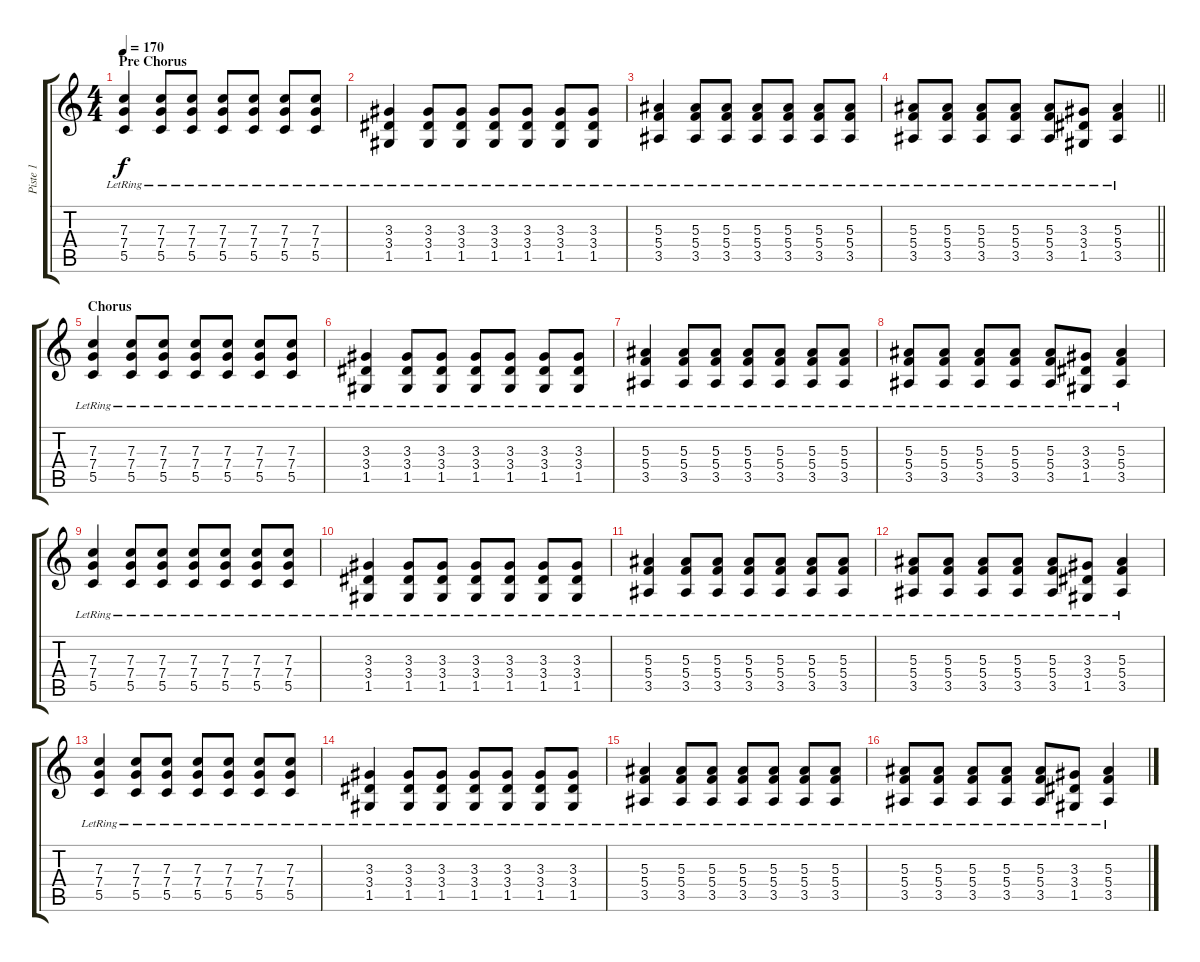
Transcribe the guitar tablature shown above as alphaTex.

\track ("Piste 1" "Piste 1") {instrument acousticguitarsteel}
\staff {score tabs}
\tuning (D4 A3 F3 C3 G2 C2) {hide}
\ts (4 4)
\section ("" "Pre Chorus")
\tempo 170
\clef g2
\ks c
(7.3{lr} 7.4{lr} 5.5{lr}).4{dy f} (7.3{lr} 7.4{lr} 5.5{lr}).8 (7.3{lr} 7.4{lr} 5.5{lr}).8 (7.3{lr} 7.4{lr} 5.5{lr}).8 (7.3{lr} 7.4{lr} 5.5{lr}).8 (7.3{lr} 7.4{lr} 5.5{lr}).8 (7.3{lr} 7.4{lr} 5.5{lr}).8 |
(3.3{lr} 3.4{lr} 1.5{lr}).4 (3.3{lr} 3.4{lr} 1.5{lr}).8 (3.3{lr} 3.4{lr} 1.5{lr}).8 (3.3{lr} 3.4{lr} 1.5{lr}).8 (3.3{lr} 3.4{lr} 1.5{lr}).8 (3.3{lr} 3.4{lr} 1.5{lr}).8 (3.3{lr} 3.4{lr} 1.5{lr}).8 |
(5.3{lr} 5.4{lr} 3.5{lr}).4 (5.3{lr} 5.4{lr} 3.5{lr}).8 (5.3{lr} 5.4{lr} 3.5{lr}).8 (5.3{lr} 5.4{lr} 3.5{lr}).8 (5.3{lr} 5.4{lr} 3.5{lr}).8 (5.3{lr} 5.4{lr} 3.5{lr}).8 (5.3{lr} 5.4{lr} 3.5{lr}).8 |
\barLineRight lightlight
(5.3{lr} 5.4{lr} 3.5{lr}).8 (5.3{lr} 5.4{lr} 3.5{lr}).8 (5.3{lr} 5.4{lr} 3.5{lr}).8 (5.3{lr} 5.4 3.5).8 (5.3{lr} 5.4{lr} 3.5{lr}).8 (3.3{lr} 3.4{lr} 1.5{lr}).8 (5.3{lr} 5.4{lr} 3.5{lr}).4 |
\section ("" "Chorus")
(7.3{lr} 7.4{lr} 5.5{lr}).4 (7.3{lr} 7.4{lr} 5.5{lr}).8 (7.3{lr} 7.4{lr} 5.5{lr}).8 (7.3{lr} 7.4{lr} 5.5{lr}).8 (7.3{lr} 7.4{lr} 5.5{lr}).8 (7.3{lr} 7.4{lr} 5.5{lr}).8 (7.3{lr} 7.4{lr} 5.5{lr}).8 |
(3.3{lr} 3.4{lr} 1.5{lr}).4 (3.3{lr} 3.4{lr} 1.5{lr}).8 (3.3{lr} 3.4{lr} 1.5{lr}).8 (3.3{lr} 3.4{lr} 1.5{lr}).8 (3.3{lr} 3.4{lr} 1.5{lr}).8 (3.3{lr} 3.4{lr} 1.5{lr}).8 (3.3{lr} 3.4{lr} 1.5{lr}).8 |
(5.3{lr} 5.4{lr} 3.5{lr}).4 (5.3{lr} 5.4{lr} 3.5{lr}).8 (5.3{lr} 5.4{lr} 3.5{lr}).8 (5.3{lr} 5.4{lr} 3.5{lr}).8 (5.3{lr} 5.4{lr} 3.5{lr}).8 (5.3{lr} 5.4{lr} 3.5{lr}).8 (5.3{lr} 5.4{lr} 3.5{lr}).8 |
(5.3{lr} 5.4{lr} 3.5{lr}).8 (5.3{lr} 5.4{lr} 3.5{lr}).8 (5.3{lr} 5.4{lr} 3.5{lr}).8 (5.3{lr} 5.4 3.5).8 (5.3{lr} 5.4{lr} 3.5{lr}).8 (3.3{lr} 3.4{lr} 1.5{lr}).8 (5.3{lr} 5.4{lr} 3.5{lr}).4 |
(7.3{lr} 7.4{lr} 5.5{lr}).4 (7.3{lr} 7.4{lr} 5.5{lr}).8 (7.3{lr} 7.4{lr} 5.5{lr}).8 (7.3{lr} 7.4{lr} 5.5{lr}).8 (7.3{lr} 7.4{lr} 5.5{lr}).8 (7.3{lr} 7.4{lr} 5.5{lr}).8 (7.3{lr} 7.4{lr} 5.5{lr}).8 |
(3.3{lr} 3.4{lr} 1.5{lr}).4 (3.3{lr} 3.4{lr} 1.5{lr}).8 (3.3{lr} 3.4{lr} 1.5{lr}).8 (3.3{lr} 3.4{lr} 1.5{lr}).8 (3.3{lr} 3.4{lr} 1.5{lr}).8 (3.3{lr} 3.4{lr} 1.5{lr}).8 (3.3{lr} 3.4{lr} 1.5{lr}).8 |
(5.3{lr} 5.4{lr} 3.5{lr}).4 (5.3{lr} 5.4{lr} 3.5{lr}).8 (5.3{lr} 5.4{lr} 3.5{lr}).8 (5.3{lr} 5.4{lr} 3.5{lr}).8 (5.3{lr} 5.4{lr} 3.5{lr}).8 (5.3{lr} 5.4{lr} 3.5{lr}).8 (5.3{lr} 5.4{lr} 3.5{lr}).8 |
(5.3{lr} 5.4{lr} 3.5{lr}).8 (5.3{lr} 5.4{lr} 3.5{lr}).8 (5.3{lr} 5.4{lr} 3.5{lr}).8 (5.3{lr} 5.4 3.5).8 (5.3{lr} 5.4{lr} 3.5{lr}).8 (3.3{lr} 3.4{lr} 1.5{lr}).8 (5.3{lr} 5.4{lr} 3.5{lr}).4 |
(7.3{lr} 7.4{lr} 5.5{lr}).4 (7.3{lr} 7.4{lr} 5.5{lr}).8 (7.3{lr} 7.4{lr} 5.5{lr}).8 (7.3{lr} 7.4{lr} 5.5{lr}).8 (7.3{lr} 7.4{lr} 5.5{lr}).8 (7.3{lr} 7.4{lr} 5.5{lr}).8 (7.3{lr} 7.4{lr} 5.5{lr}).8 |
(3.3{lr} 3.4{lr} 1.5{lr}).4 (3.3{lr} 3.4{lr} 1.5{lr}).8 (3.3{lr} 3.4{lr} 1.5{lr}).8 (3.3{lr} 3.4{lr} 1.5{lr}).8 (3.3{lr} 3.4{lr} 1.5{lr}).8 (3.3{lr} 3.4{lr} 1.5{lr}).8 (3.3{lr} 3.4{lr} 1.5{lr}).8 |
(5.3{lr} 5.4{lr} 3.5{lr}).4 (5.3{lr} 5.4{lr} 3.5{lr}).8 (5.3{lr} 5.4{lr} 3.5{lr}).8 (5.3{lr} 5.4{lr} 3.5{lr}).8 (5.3{lr} 5.4{lr} 3.5{lr}).8 (5.3{lr} 5.4{lr} 3.5{lr}).8 (5.3{lr} 5.4{lr} 3.5{lr}).8 |
(5.3{lr} 5.4{lr} 3.5{lr}).8 (5.3{lr} 5.4{lr} 3.5{lr}).8 (5.3{lr} 5.4{lr} 3.5{lr}).8 (5.3{lr} 5.4 3.5).8 (5.3{lr} 5.4{lr} 3.5{lr}).8 (3.3{lr} 3.4{lr} 1.5{lr}).8 (5.3{lr} 5.4{lr} 3.5{lr}).4
